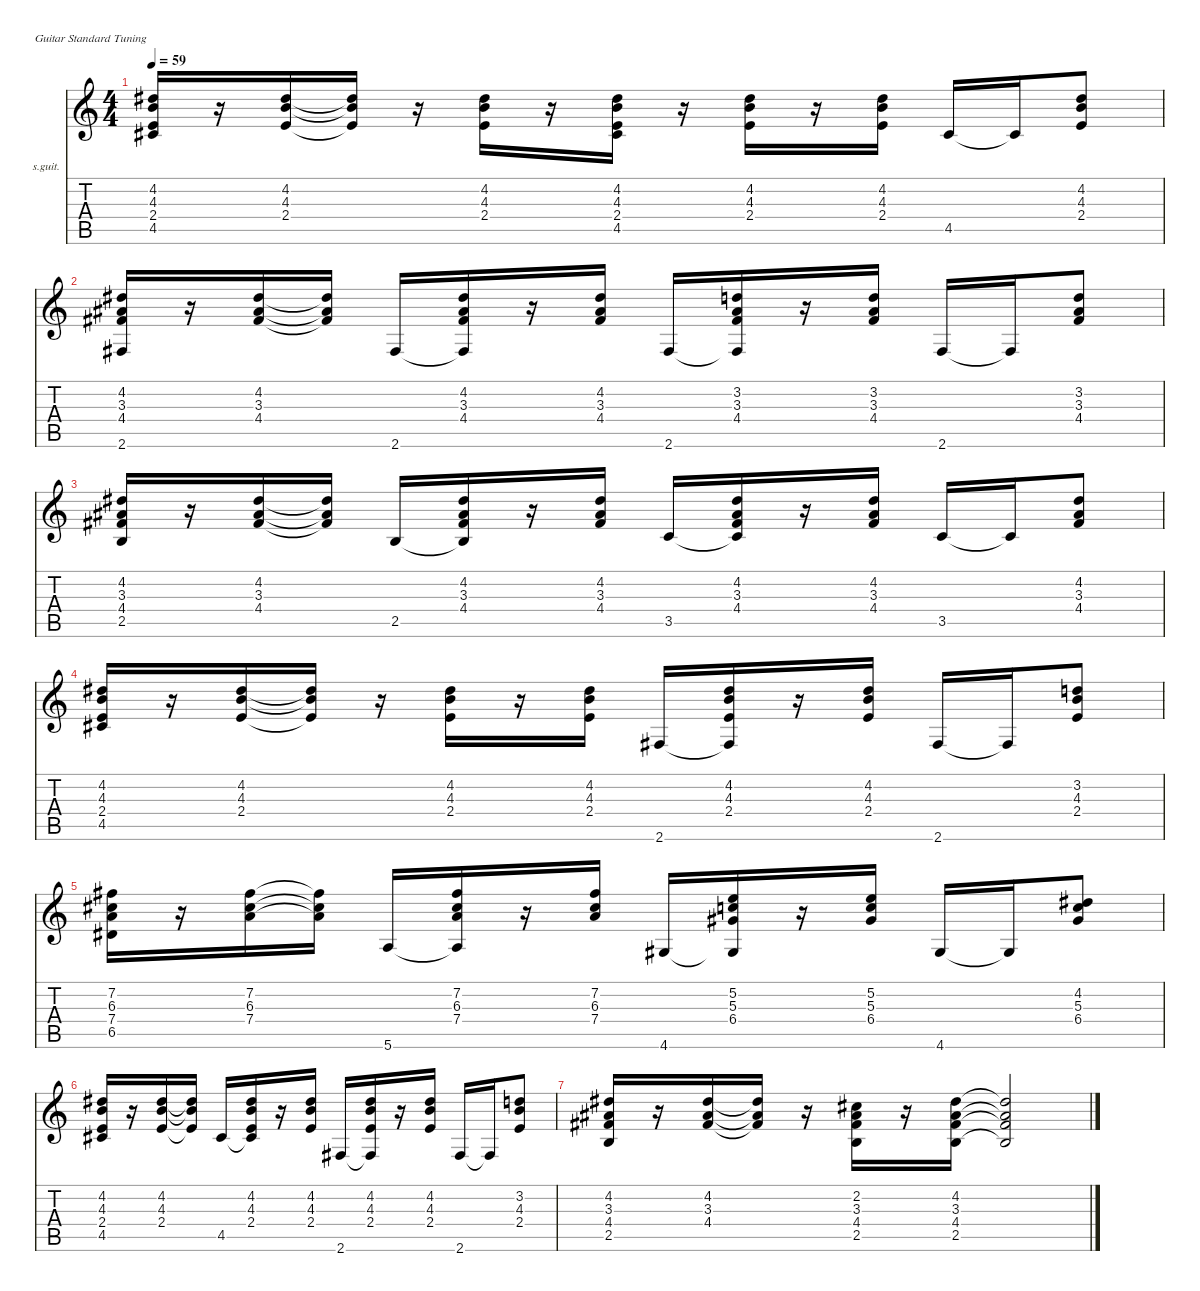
\hideDynamics
\bracketExtendMode nobrackets
\firstSystemTrackNameOrientation horizontal
\track ("固快扼 鸥捻具" "s.guit.") {instrument acousticguitarsteel}
\staff {score tabs}
\tuning (E4 B3 G3 D3 A2 E2)
\ts (4 4)
\tempo 59
\clef g2
\ks c
(4.2{acc #} 4.3 2.4 4.5{acc #}).16{dy f beam Up} r.16{beam Up} (4.2{acc #} 4.3 2.4).16{beam Up} (4.2{t acc #} 4.3{t} 2.4{t}).16{beam Up} r.16{beam Down} (4.2{acc #} 4.3 2.4).16{beam Up} r.16{beam Up} (4.2{acc #} 4.3 2.4 4.5{acc #}).16{beam Up} r.16{beam Down} (4.2{acc #} 4.3 2.4).16{beam Up} r.16{beam Up} (4.2{acc #} 4.3 2.4).16{beam Up} 4.5{acc #}.16{beam Up} 4.5{t acc #}.16{beam Up} (4.2{acc #} 4.3 2.4).8{beam Up} |
(4.2{acc #} 3.3{acc #} 4.4{acc #} 2.6{acc #}).16{beam Up} r.16{beam Up} (4.2{acc #} 3.3{acc #} 4.4{acc #}).16{beam Up} (4.2{t acc #} 3.3{t acc #} 4.4{t acc #}).16{beam Up} 2.6{acc #}.16{beam Up} (4.2{acc #} 3.3{acc #} 4.4{acc #} 2.6{t acc #}).16{beam Up} r.16{beam Up} (4.2{acc #} 3.3{acc #} 4.4{acc #}).16{beam Up} 2.6{acc #}.16{beam Up} (3.2 3.3{acc #} 4.4{acc #} 2.6{t acc #}).16{beam Up} r.16{beam Up} (3.2 3.3{acc #} 4.4{acc #}).16{beam Up} 2.6{acc #}.16{beam Up} 2.6{t acc #}.16{beam Up} (3.2 3.3{acc #} 4.4{acc #}).8{beam Up} |
(4.2{acc #} 3.3{acc #} 4.4{acc #} 2.5).16{beam Up} r.16{beam Up} (4.2{acc #} 3.3{acc #} 4.4{acc #}).16{beam Up} (4.2{t acc #} 3.3{t acc #} 4.4{t acc #}).16{beam Up} 2.5.16{beam Up} (4.2{acc #} 3.3{acc #} 4.4{acc #} 2.5{t}).16{beam Up} r.16{beam Up} (4.2{acc #} 3.3{acc #} 4.4{acc #}).16{beam Up} 3.5.16{beam Up} (4.2{acc #} 3.3{acc #} 4.4{acc #} 3.5{t}).16{beam Up} r.16{beam Up} (4.2{acc #} 3.3{acc #} 4.4{acc #}).16{beam Up} 3.5.16{beam Up} 3.5{t}.16{beam Up} (4.2{acc #} 3.3{acc #} 4.4{acc #}).8{beam Up} |
(4.2{acc #} 4.3 2.4 4.5{acc #}).16{beam Up} r.16{beam Up} (4.2{acc #} 4.3 2.4).16{beam Up} (4.2{t acc #} 4.3{t} 2.4{t}).16{beam Up} r.16{beam Down} (4.2{acc #} 4.3 2.4).16{beam Up} r.16{beam Up} (4.2{acc #} 4.3 2.4).16{beam Up} 2.6{acc #}.16{beam Up} (4.2{acc #} 4.3 2.4 2.6{t acc #}).16{beam Up} r.16{beam Up} (4.2{acc #} 4.3 2.4).16{beam Up} 2.6{acc #}.16{beam Up} 2.6{t acc #}.16{beam Up} (3.2 4.3 2.4).8{beam Up} |
(7.2{acc #} 6.3{acc #} 7.4 6.5{acc #}).16{beam Down} r.16{beam Down} (7.2{acc #} 6.3{acc #} 7.4).16{beam Down} (7.2{t acc #} 6.3{t acc #} 7.4{t}).16{beam Down} 5.6.16{beam Up} (7.2{acc #} 6.3{acc #} 7.4 5.6{t}).16{beam Up} r.16{beam Up} (7.2{acc #} 6.3{acc #} 7.4).16{beam Up} 4.6{acc #}.16{beam Up} (5.2 5.3 6.4{acc #} 4.6{t acc #}).16{beam Up} r.16{beam Up} (5.2 5.3 6.4{acc #}).16{beam Up} 4.6{acc #}.16{beam Up} 4.6{t acc #}.16{beam Up} (4.2{acc #} 5.3 6.4{acc #}).8{beam Up} |
(4.2{acc #} 4.3 2.4 4.5{acc #}).16{beam Up} r.16{beam Up} (4.2{acc #} 4.3 2.4).16{beam Up} (4.2{t acc #} 4.3{t} 2.4{t}).16{beam Up} 4.5{acc #}.16{beam Up} (4.2{acc #} 4.3 2.4 4.5{t acc #}).16{beam Up} r.16{beam Up} (4.2{acc #} 4.3 2.4).16{beam Up} 2.6{acc #}.16{beam Up} (4.2{acc #} 4.3 2.4 2.6{t acc #}).16{beam Up} r.16{beam Up} (4.2{acc #} 4.3 2.4).16{beam Up} 2.6{acc #}.16{beam Up} 2.6{t acc #}.16{beam Up} (3.2 4.3 2.4).8{beam Up} |
(4.2{acc #} 3.3{acc #} 4.4{acc #} 2.5).16{beam Up} r.16{beam Up} (4.2{acc #} 3.3{acc #} 4.4{acc #}).16{beam Up} (4.2{t acc #} 3.3{t acc #} 4.4{t acc #}).16{beam Up} r.16{beam Down} (2.2{acc #} 3.3{acc #} 4.4{acc #} 2.5).16{beam Up} r.16{beam Up} (4.2{acc #} 3.3{acc #} 4.4{acc #} 2.5).16{beam Up} (4.2{t acc #} 3.3{t acc #} 4.4{t acc #} 2.5{t}).2{beam Up}
